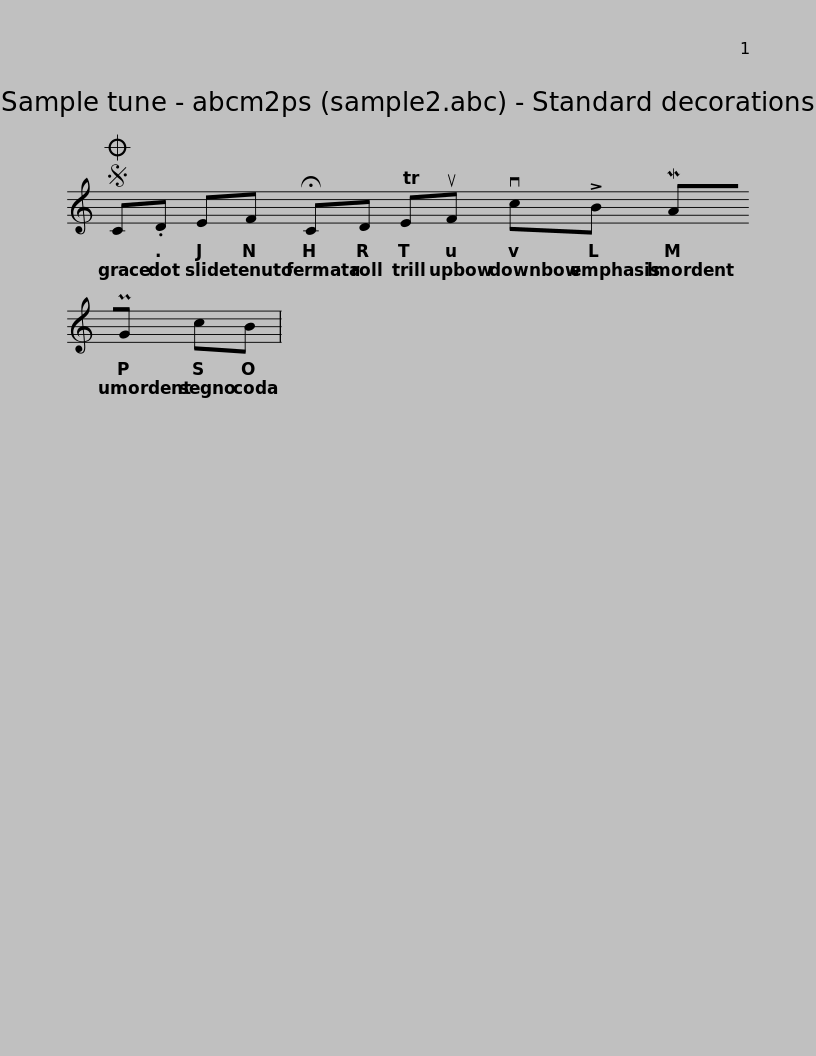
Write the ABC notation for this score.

X:1
L:1/8
M:none
I:linebreak $
K:C
V:1 treble
V:1
SO C.D EF !fermata!CD TEuF vc!>!B MAPG cB | %1
